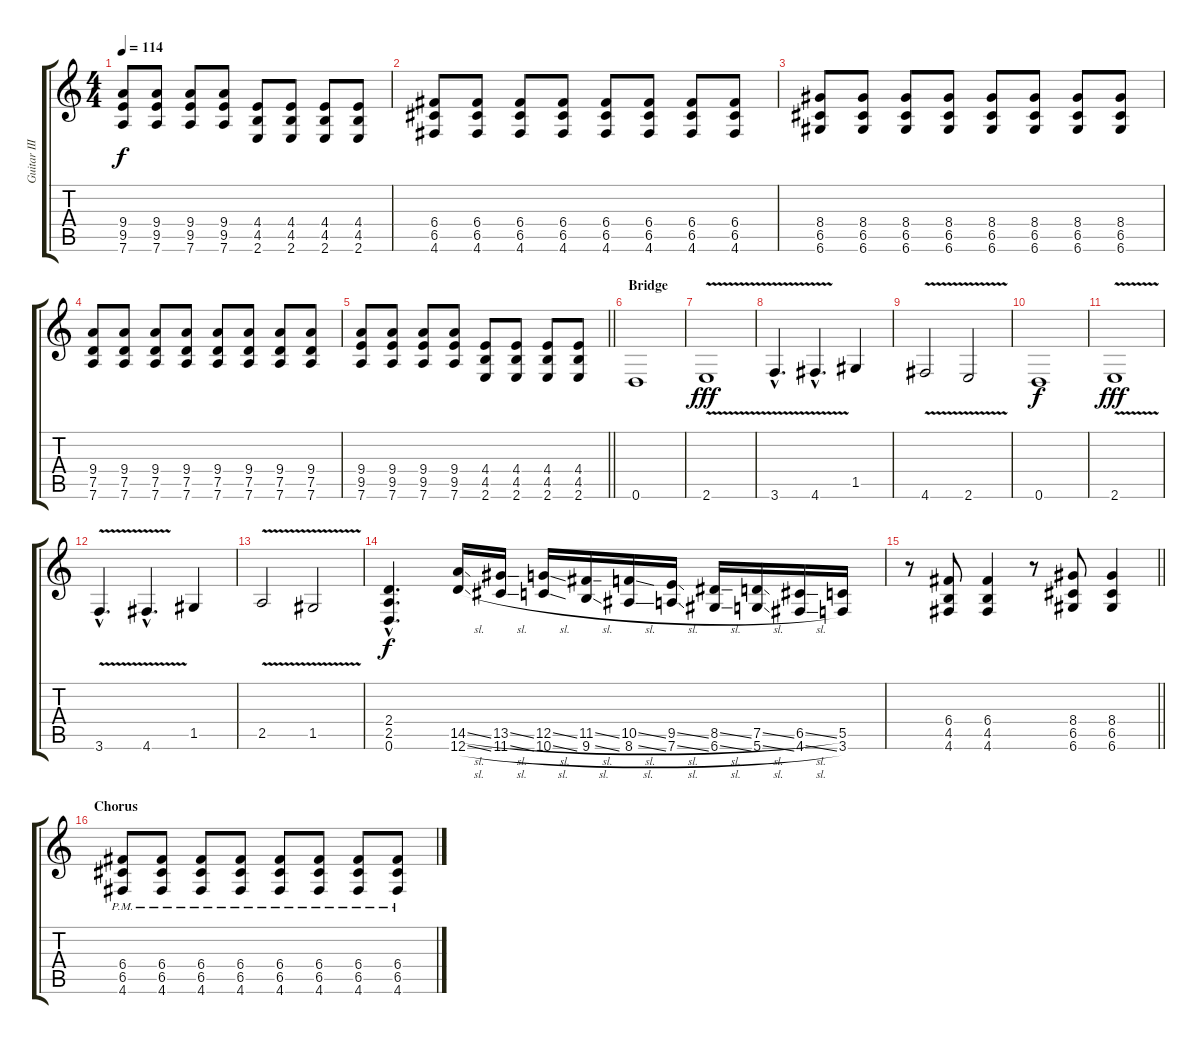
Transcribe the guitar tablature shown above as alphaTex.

\track ("Guitar III" "Guitar III") {instrument distortionguitar}
\staff {score tabs}
\tuning (D4 A3 F3 C3 G2 D2) {hide}
\ts (4 4)
\tempo 114
\clef g2
\ks c
(9.4 9.5 7.6).8{dy f} (9.4 9.5 7.6).8 (9.4 9.5 7.6).8 (9.4 9.5 7.6).8 (4.4 4.5 2.6).8 (4.4 4.5 2.6).8 (4.4 4.5 2.6).8 (4.4 4.5 2.6).8 |
(6.4 6.5 4.6).8 (6.4 6.5 4.6).8 (6.4 6.5 4.6).8 (6.4 6.5 4.6).8 (6.4 6.5 4.6).8 (6.4 6.5 4.6).8 (6.4 6.5 4.6).8 (6.4 6.5 4.6).8 |
(8.4 6.5 6.6).8 (8.4 6.5 6.6).8 (8.4 6.5 6.6).8 (8.4 6.5 6.6).8 (8.4 6.5 6.6).8 (8.4 6.5 6.6).8 (8.4 6.5 6.6).8 (8.4 6.5 6.6).8 |
(9.4 7.5 7.6).8 (9.4 7.5 7.6).8 (9.4 7.5 7.6).8 (9.4 7.5 7.6).8 (9.4 7.5 7.6).8 (9.4 7.5 7.6).8 (9.4 7.5 7.6).8 (9.4 7.5 7.6).8 |
\barLineRight lightlight
(9.4 9.5 7.6).8 (9.4 9.5 7.6).8 (9.4 9.5 7.6).8 (9.4 9.5 7.6).8 (4.4 4.5 2.6).8 (4.4 4.5 2.6).8 (4.4 4.5 2.6).8 (4.4 4.5 2.6).8 |
\section ("" "Bridge")
0.6.1 |
2.6{v}.1{dy fff} |
3.6{v hac}.4{d} 4.6{v hac}.4{d} 1.5.4 |
4.6{v}.2 2.6{v}.2 |
0.6.1{dy f} |
2.6{v}.1{dy fff} |
3.6{v hac}.4{d} 4.6{v hac}.4{d} 1.5.4 |
2.5{v}.2 1.5{v}.2 |
(2.4{hac} 2.5{hac} 0.6{hac}).4{d dy f} (14.5{sl} 12.6{sl}).16 (13.5{sl} 11.6{sl}).16 (12.5{sl} 10.6{sl}).16 (11.5{sl} 9.6{sl}).16 (10.5{sl} 8.6{sl}).16 (9.5{sl} 7.6{sl}).16 (8.5{sl} 6.6{sl}).16 (7.5{sl} 5.6{sl}).16 (6.5{sl} 4.6{sl}).16 (5.5 3.6).16 |
\barLineRight lightlight
r.8 (6.4 4.5 4.6).8 (6.4 4.5 4.6).4 r.8 (8.4 6.5 6.6).8 (8.4 6.5 6.6).4 |
\section ("" "Chorus")
(6.4{pm} 6.5{pm} 4.6{pm}).8 (6.4{pm} 6.5{pm} 4.6{pm}).8 (6.4{pm} 6.5{pm} 4.6{pm}).8 (6.4{pm} 6.5{pm} 4.6{pm}).8 (6.4{pm} 6.5 4.6{pm}).8 (6.4{pm} 6.5 4.6{pm}).8 (6.4 6.5 4.6{pm}).8 (6.4 6.5 4.6{pm}).8
